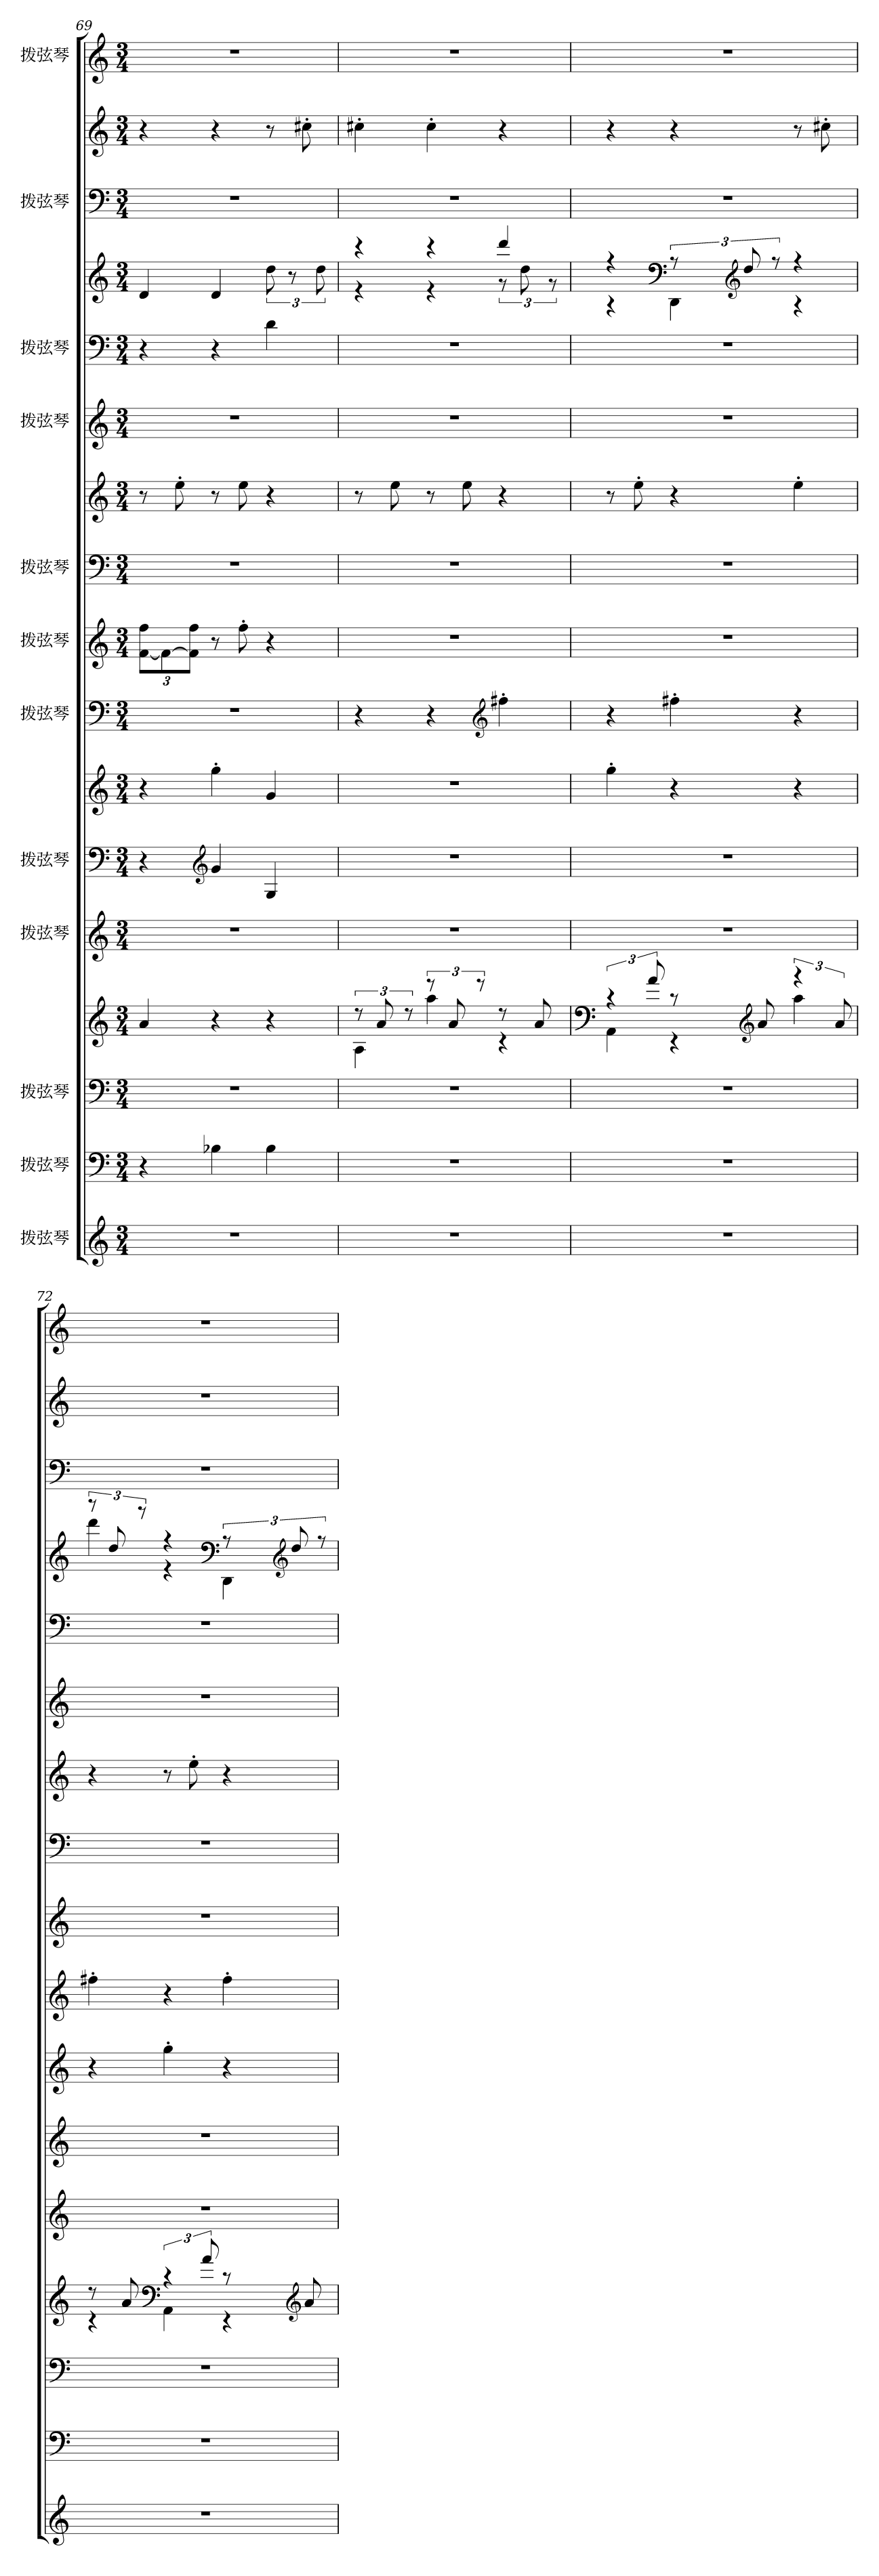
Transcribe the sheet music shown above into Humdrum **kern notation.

**kern	**kern	**kern	**kern	**kern	**kern	**kern	**kern	**kern	**kern	**kern	**kern	**kern	**kern	**kern	**kern	**kern
*part12	*part11	*part10	*part10	*part9	*part8	*part8	*part7	*part6	*part5	*part5	*part4	*part3	*part3	*part2	*part2	*part1
*staff17	*staff16	*staff15	*staff14	*staff13	*staff12	*staff11	*staff10	*staff9	*staff8	*staff7	*staff6	*staff5	*staff4	*staff3	*staff2	*staff1
*I"拨弦琴	*I"拨弦琴	*I"拨弦琴	*	*I"拨弦琴	*I"拨弦琴	*	*I"拨弦琴	*I"拨弦琴	*I"拨弦琴	*	*I"拨弦琴	*I"拨弦琴	*	*I"拨弦琴	*	*I"拨弦琴
*clefG2	*clefF4	*clefF4	*clefG2	*clefG2	*clefF4	*clefG2	*clefF4	*clefG2	*clefF4	*clefG2	*clefG2	*clefF4	*clefG2	*clefF4	*clefG2	*clefG2
*k[]	*k[]	*k[]	*k[]	*k[]	*k[]	*k[]	*k[]	*k[]	*k[]	*k[]	*k[]	*k[]	*k[]	*k[]	*k[]	*k[]
*M3/4	*M3/4	*M3/4	*M3/4	*M3/4	*M3/4	*M3/4	*M3/4	*M3/4	*M3/4	*M3/4	*M3/4	*M3/4	*M3/4	*M3/4	*M3/4	*M3/4
*	*	*	*	*	*	*	*	*Xbrackettup	*	*	*	*	*	*	*	*
=69	=69	=69	=69	=69	=69	=69	=69	=69	=69	=69	=69	=69	=69	=69	=69	=69
2.r	4r	2.r	4a/	2.r	4r	4r	2.r	[12f\ 12ff\L	2.r	8r	2.r	4r	4d/	2.r	4r	2.r
.	.	.	.	.	.	.	.	12f\_	.	.	.	.	.	.	.	.
.	.	.	.	.	.	.	.	.	.	8ee'\	.	.	.	.	.	.
.	.	.	.	.	.	.	.	12f\] 12ff\J	.	.	.	.	.	.	.	.
*	*	*	*	*	*clefG2	*	*	*	*	*	*	*	*	*	*	*
.	4B-X\	.	4r	.	4g/	4gg'\	.	8r	.	8r	.	4r	4d/	.	4r	.
.	.	.	.	.	.	.	.	8ff'\	.	8ee\	.	.	.	.	.	.
.	4B-\	.	4r	.	4G/	4g/	.	4r	.	4r	.	4d\	12dd\	.	8r	.
.	.	.	.	.	.	.	.	.	.	.	.	.	12r	.	.	.
.	.	.	.	.	.	.	.	.	.	.	.	.	.	.	8cc#X'\	.
.	.	.	.	.	.	.	.	.	.	.	.	.	12dd\	.	.	.
=70	=70	=70	=70	=70	=70	=70	=70	=70	=70	=70	=70	=70	=70	=70	=70	=70
*	*	*	*^	*	*	*	*	*	*	*	*	*	*^	*	*	*
2.r	2.r	2.r	12r	4A\	2.r	2.r	2.r	4r	2.r	2.r	8r	2.r	2.r	4r	4r	2.r	4cc#X'\	2.r
.	.	.	12a/	.	.	.	.	.	.	.	.	.	.	.	.	.	.	.
.	.	.	.	.	.	.	.	.	.	.	8ee\	.	.	.	.	.	.	.
.	.	.	12r	.	.	.	.	.	.	.	.	.	.	.	.	.	.	.
.	.	.	12r	4aa\	.	.	.	4r	.	.	8r	.	.	4r	4r	.	4cc#'\	.
.	.	.	12a/	.	.	.	.	.	.	.	.	.	.	.	.	.	.	.
.	.	.	.	.	.	.	.	.	.	.	8ee\	.	.	.	.	.	.	.
.	.	.	12r	.	.	.	.	.	.	.	.	.	.	.	.	.	.	.
*	*	*	*	*	*	*	*	*clefG2	*	*	*	*	*	*	*	*	*	*
.	.	.	8r	4r	.	.	.	4ff#X'\	.	.	4r	.	.	4ddd/	12r	.	4r	.
.	.	.	.	.	.	.	.	.	.	.	.	.	.	.	12dd\	.	.	.
.	.	.	8a/	.	.	.	.	.	.	.	.	.	.	.	.	.	.	.
.	.	.	.	.	.	.	.	.	.	.	.	.	.	.	12r	.	.	.
!!LO:PB:g=z
=71	=71	=71	=71	=71	=71	=71	=71	=71	=71	=71	=71	=71	=71	=71	=71	=71	=71	=71
*	*	*	*clefF4	*	*	*	*	*	*	*	*	*	*	*	*	*	*	*
2.r	2.r	2.r	6r	4AA\	2.r	2.r	4gg'\	4r	2.r	2.r	8r	2.r	2.r	4r	4r	2.r	4r	2.r
.	.	.	.	.	.	.	.	.	.	.	8ee'\	.	.	.	.	.	.	.
.	.	.	12a/	.	.	.	.	.	.	.	.	.	.	.	.	.	.	.
*	*	*	*	*	*	*	*	*	*	*	*	*	*	*clefF4	*	*	*	*
.	.	.	8r	4r	.	.	4r	4ff#X'\	.	.	4r	.	.	12r	4DD\	.	4r	.
*	*	*	*	*	*	*	*	*	*	*	*	*	*	*clefG2	*	*	*	*
.	.	.	.	.	.	.	.	.	.	.	.	.	.	12dd/	.	.	.	.
*	*	*	*clefG2	*	*	*	*	*	*	*	*	*	*	*	*	*	*	*
.	.	.	8a/	.	.	.	.	.	.	.	.	.	.	.	.	.	.	.
.	.	.	.	.	.	.	.	.	.	.	.	.	.	12r	.	.	.	.
.	.	.	6r	4aa\	.	.	4r	4r	.	.	4ee'\	.	.	4r	4r	.	8r	.
.	.	.	.	.	.	.	.	.	.	.	.	.	.	.	.	.	8cc#X'\	.
.	.	.	12a/	.	.	.	.	.	.	.	.	.	.	.	.	.	.	.
=72	=72	=72	=72	=72	=72	=72	=72	=72	=72	=72	=72	=72	=72	=72	=72	=72	=72	=72
2.r	2.r	2.r	8r	4r	2.r	2.r	4r	4ff#X'\	2.r	2.r	4r	2.r	2.r	12r	4ddd\	2.r	2.r	2.r
.	.	.	.	.	.	.	.	.	.	.	.	.	.	12dd/	.	.	.	.
.	.	.	8a/	.	.	.	.	.	.	.	.	.	.	.	.	.	.	.
.	.	.	.	.	.	.	.	.	.	.	.	.	.	12r	.	.	.	.
*	*	*	*clefF4	*	*	*	*	*	*	*	*	*	*	*	*	*	*	*
.	.	.	6r	4AA\	.	.	4gg'\	4r	.	.	8r	.	.	4r	4r	.	.	.
.	.	.	.	.	.	.	.	.	.	.	8ee'\	.	.	.	.	.	.	.
.	.	.	12a/	.	.	.	.	.	.	.	.	.	.	.	.	.	.	.
*	*	*	*	*	*	*	*	*	*	*	*	*	*	*clefF4	*	*	*	*
.	.	.	8r	4r	.	.	4r	4ff#'\	.	.	4r	.	.	12r	4DD\	.	.	.
*	*	*	*	*	*	*	*	*	*	*	*	*	*	*clefG2	*	*	*	*
.	.	.	.	.	.	.	.	.	.	.	.	.	.	12dd/	.	.	.	.
*	*	*	*clefG2	*	*	*	*	*	*	*	*	*	*	*	*	*	*	*
.	.	.	8a/	.	.	.	.	.	.	.	.	.	.	.	.	.	.	.
.	.	.	.	.	.	.	.	.	.	.	.	.	.	12r	.	.	.	.
*	*	*	*v	*v	*	*	*	*	*	*	*	*	*	*v	*v	*	*	*
=	=	=	=	=	=	=	=	=	=	=	=	=	=	=	=	=
*-	*-	*-	*-	*-	*-	*-	*-	*-	*-	*-	*-	*-	*-	*-	*-	*-
